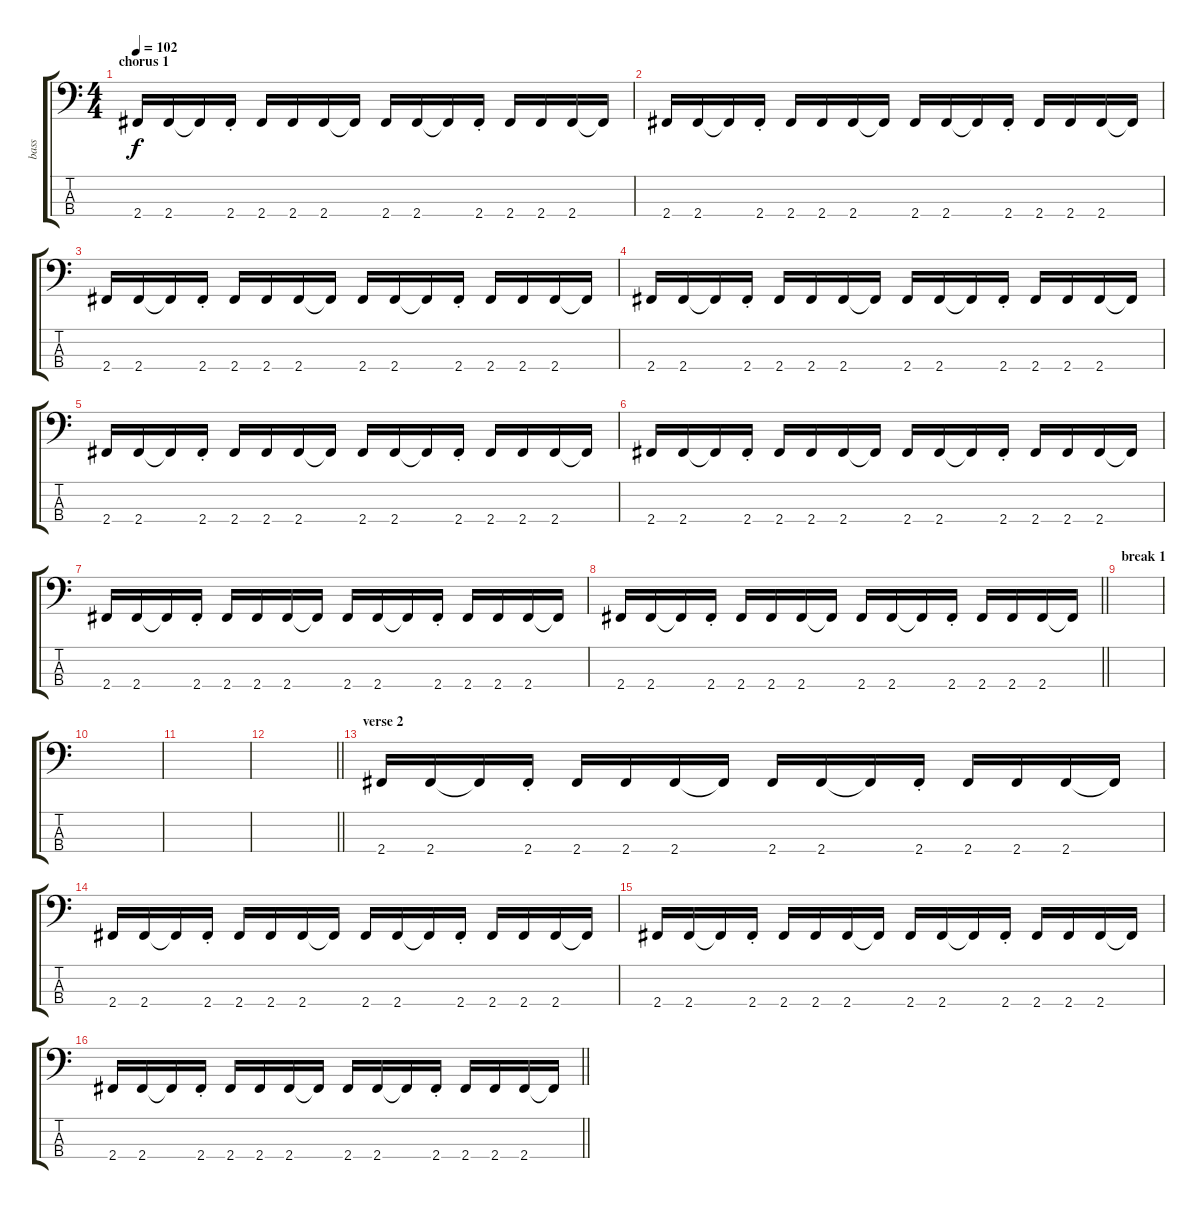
\track ("bass" "bass") {instrument electricbassfinger}
\staff {score tabs}
\tuning (G2 D2 A1 E1) {hide}
\ts (4 4)
\section ("" "chorus 1")
\tempo 102
\clef f4
\ks c
2.4.16{dy f} 2.4.16 2.4{t}.16 2.4{st}.16 2.4.16 2.4.16 2.4.16 2.4{t}.16 2.4.16 2.4.16 2.4{t}.16 2.4{st}.16 2.4.16 2.4.16 2.4.16 2.4{t}.16 |
2.4.16 2.4.16 2.4{t}.16 2.4{st}.16 2.4.16 2.4.16 2.4.16 2.4{t}.16 2.4.16 2.4.16 2.4{t}.16 2.4{st}.16 2.4.16 2.4.16 2.4.16 2.4{t}.16 |
2.4.16 2.4.16 2.4{t}.16 2.4{st}.16 2.4.16 2.4.16 2.4.16 2.4{t}.16 2.4.16 2.4.16 2.4{t}.16 2.4{st}.16 2.4.16 2.4.16 2.4.16 2.4{t}.16 |
2.4.16 2.4.16 2.4{t}.16 2.4{st}.16 2.4.16 2.4.16 2.4.16 2.4{t}.16 2.4.16 2.4.16 2.4{t}.16 2.4{st}.16 2.4.16 2.4.16 2.4.16 2.4{t}.16 |
2.4.16 2.4.16 2.4{t}.16 2.4{st}.16 2.4.16 2.4.16 2.4.16 2.4{t}.16 2.4.16 2.4.16 2.4{t}.16 2.4{st}.16 2.4.16 2.4.16 2.4.16 2.4{t}.16 |
2.4.16 2.4.16 2.4{t}.16 2.4{st}.16 2.4.16 2.4.16 2.4.16 2.4{t}.16 2.4.16 2.4.16 2.4{t}.16 2.4{st}.16 2.4.16 2.4.16 2.4.16 2.4{t}.16 |
2.4.16 2.4.16 2.4{t}.16 2.4{st}.16 2.4.16 2.4.16 2.4.16 2.4{t}.16 2.4.16 2.4.16 2.4{t}.16 2.4{st}.16 2.4.16 2.4.16 2.4.16 2.4{t}.16 |
\barLineRight lightlight
2.4.16 2.4.16 2.4{t}.16 2.4{st}.16 2.4.16 2.4.16 2.4.16 2.4{t}.16 2.4.16 2.4.16 2.4{t}.16 2.4{st}.16 2.4.16 2.4.16 2.4.16 2.4{t}.16 |
\section ("" "break 1")
|
|
|
\barLineRight lightlight
|
\section ("" "verse 2 ")
2.4.16 2.4.16 2.4{t}.16 2.4{st}.16 2.4.16 2.4.16 2.4.16 2.4{t}.16 2.4.16 2.4.16 2.4{t}.16 2.4{st}.16 2.4.16 2.4.16 2.4.16 2.4{t}.16 |
2.4.16 2.4.16 2.4{t}.16 2.4{st}.16 2.4.16 2.4.16 2.4.16 2.4{t}.16 2.4.16 2.4.16 2.4{t}.16 2.4{st}.16 2.4.16 2.4.16 2.4.16 2.4{t}.16 |
2.4.16 2.4.16 2.4{t}.16 2.4{st}.16 2.4.16 2.4.16 2.4.16 2.4{t}.16 2.4.16 2.4.16 2.4{t}.16 2.4{st}.16 2.4.16 2.4.16 2.4.16 2.4{t}.16 |
\barLineRight lightlight
2.4.16 2.4.16 2.4{t}.16 2.4{st}.16 2.4.16 2.4.16 2.4.16 2.4{t}.16 2.4.16 2.4.16 2.4{t}.16 2.4{st}.16 2.4.16 2.4.16 2.4.16 2.4{t}.16
